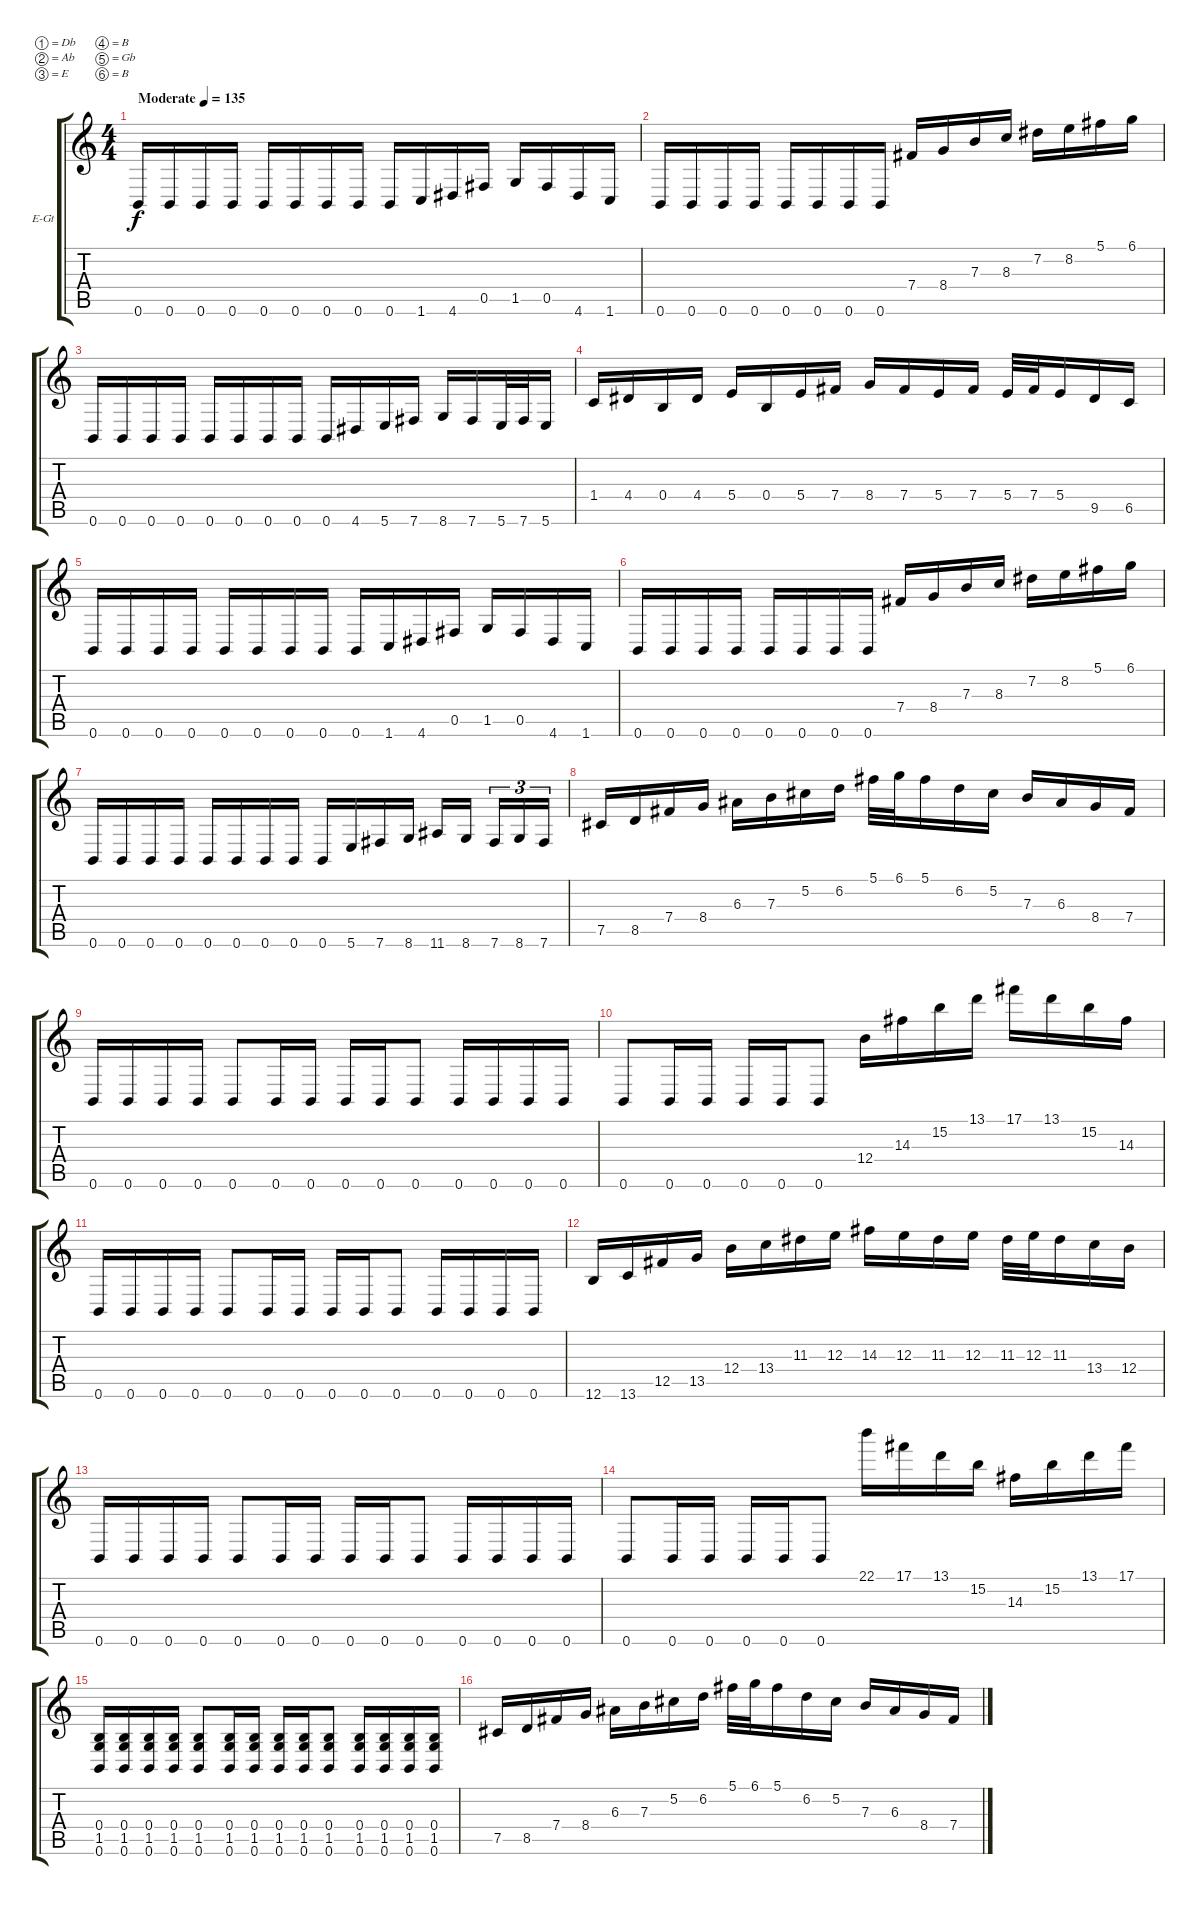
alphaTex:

\bracketExtendMode groupsimilarinstruments
\firstSystemTrackNameOrientation horizontal
\otherSystemsTrackNameOrientation horizontal
\track ("left Guitar" "E-Gt") {instrument distortionguitar}
\staff {score tabs}
\tuning (Db4 Ab3 E3 B2 Gb2 B1)
\ts (4 4)
\beaming (8 2 2 2 2)
\tempo (135 "Moderate")
\clef g2
\ks c
0.6.16{dy f instrument distortionguitar} 0.6.16 0.6.16 0.6.16 0.6.16 0.6.16 0.6.16 0.6.16 0.6.16 1.6.16 4.6.16 0.5.16 1.5.16 0.5.16 4.6.16 1.6.16 |
0.6.16 0.6.16 0.6.16 0.6.16 0.6.16 0.6.16 0.6.16 0.6.16 7.4.16 8.4.16 7.3.16 8.3.16 7.2.16 8.2.16 5.1.16 6.1.16 |
0.6.16 0.6.16 0.6.16 0.6.16 0.6.16 0.6.16 0.6.16 0.6.16 0.6.16 4.6.16 5.6.16 7.6.16 8.6.16 7.6.16 5.6.32 7.6.32 5.6.16 |
1.4.16 4.4.16 0.4.16 4.4.16 5.4.16 0.4.16 5.4.16 7.4.16 8.4.16 7.4.16 5.4.16 7.4.16 5.4.32 7.4.32 5.4.16 9.5.16 6.5.16 |
0.6.16 0.6.16 0.6.16 0.6.16 0.6.16 0.6.16 0.6.16 0.6.16 0.6.16 1.6.16 4.6.16 0.5.16 1.5.16 0.5.16 4.6.16 1.6.16 |
0.6.16 0.6.16 0.6.16 0.6.16 0.6.16 0.6.16 0.6.16 0.6.16 7.4.16 8.4.16 7.3.16 8.3.16 7.2.16 8.2.16 5.1.16 6.1.16 |
0.6.16 0.6.16 0.6.16 0.6.16 0.6.16 0.6.16 0.6.16 0.6.16 0.6.16 5.6.16 7.6.16 8.6.16 11.6.16 8.6.16 7.6.16{tu (3 2)} 8.6.16{tu (3 2)} 7.6.16{tu (3 2)} |
7.5.16 8.5.16 7.4.16 8.4.16 6.3.16 7.3.16 5.2.16 6.2.16 5.1.32 6.1.32 5.1.16 6.2.16 5.2.16 7.3.16 6.3.16 8.4.16 7.4.16 |
0.6.16 0.6.16 0.6.16 0.6.16 0.6.8 0.6.16 0.6.16 0.6.16 0.6.16 0.6.8 0.6.16 0.6.16 0.6.16 0.6.16 |
0.6.8 0.6.16 0.6.16 0.6.16 0.6.16 0.6.8 12.4.16 14.3.16 15.2.16 13.1.16 17.1.16 13.1.16 15.2.16 14.3.16 |
0.6.16 0.6.16 0.6.16 0.6.16 0.6.8 0.6.16 0.6.16 0.6.16 0.6.16 0.6.8 0.6.16 0.6.16 0.6.16 0.6.16 |
12.6.16 13.6.16 12.5.16 13.5.16 12.4.16 13.4.16 11.3.16 12.3.16 14.3.16 12.3.16 11.3.16 12.3.16 11.3.32 12.3.32 11.3.16 13.4.16 12.4.16 |
0.6.16 0.6.16 0.6.16 0.6.16 0.6.8 0.6.16 0.6.16 0.6.16 0.6.16 0.6.8 0.6.16 0.6.16 0.6.16 0.6.16 |
0.6.8 0.6.16 0.6.16 0.6.16 0.6.16 0.6.8 22.1.16 17.1.16 13.1.16 15.2.16 14.3.16 15.2.16 13.1.16 17.1.16 |
(0.4 1.5 0.6).16 (0.4 1.5 0.6).16 (0.4 1.5 0.6).16 (0.4 1.5 0.6).16 (0.4 1.5 0.6).8 (0.4 1.5 0.6).16 (0.4 1.5 0.6).16 (0.4 1.5 0.6).16 (0.4 1.5 0.6).16 (0.4 1.5 0.6).8 (0.4 1.5 0.6).16 (0.4 1.5 0.6).16 (0.4 1.5 0.6).16 (0.4 1.5 0.6).16 |
7.5.16 8.5.16 7.4.16 8.4.16 6.3.16 7.3.16 5.2.16 6.2.16 5.1.32 6.1.32 5.1.16 6.2.16 5.2.16 7.3.16 6.3.16 8.4.16 7.4.16
